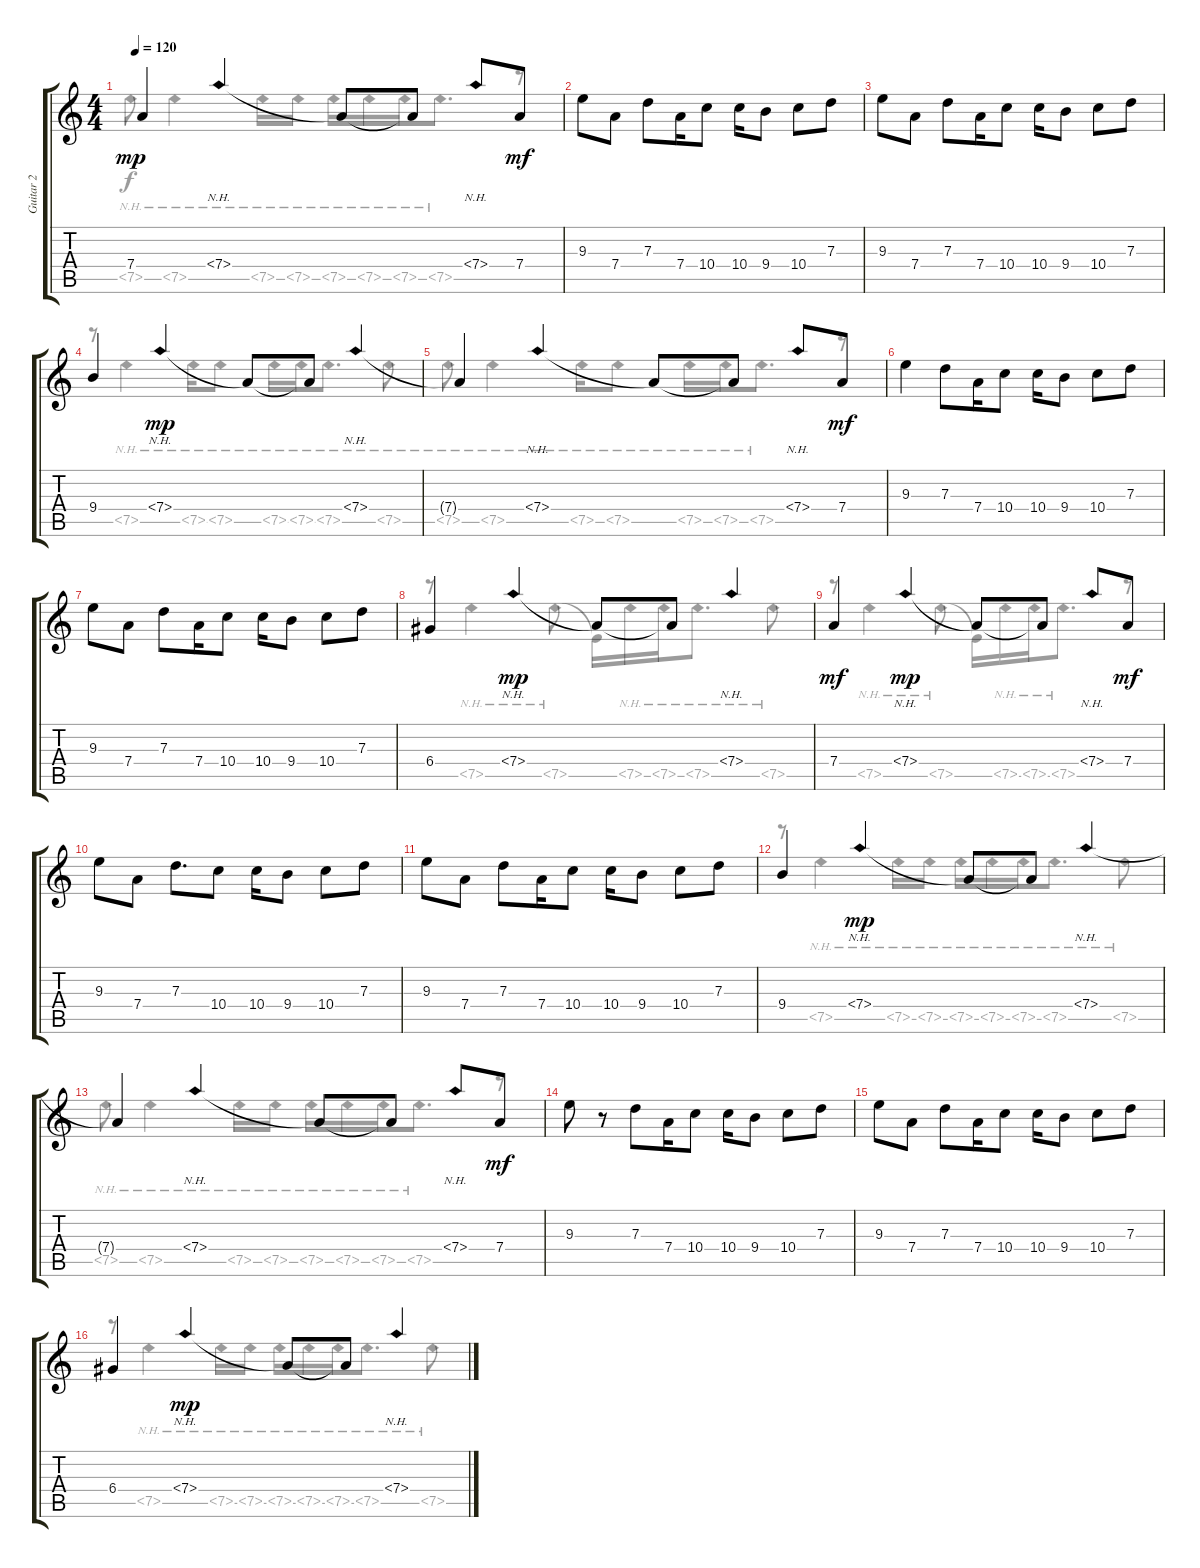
\track ("Guitar 2" "Guitar 2") {instrument electricguitarclean}
\staff {score tabs}
\tuning (E4 B3 G3 D3 A2 E2) {hide}
\voice
\ts (4 4)
\tempo 120
\clef g2
\ks c
7.4{t}.4{dy mp beam merge} 7.4{nh}.4 7.4{t}.8 7.4{t}.8 7.4{nh}.8 7.4.8{dy mf} |
9.3.8 7.4.8 7.3.8 7.4.16 10.4.8 10.4.16 9.4.8 10.4.8 7.3.8 |
9.3.8 7.4.8 7.3.8 7.4.16 10.4.8 10.4.16 9.4.8 10.4.8 7.3.8 |
9.4.4{beam merge} 7.4{nh}.4{dy mp} 7.4{t}.8 7.4{t}.8 7.4{nh}.4 |
7.4{t}.4{beam merge} 7.4{nh}.4 7.4{t}.8 7.4{t}.8 7.4{nh}.8 7.4.8{dy mf} |
9.3.4 7.3.8 7.4.16 10.4.8 10.4.16 9.4.8 10.4.8 7.3.8 |
9.3.8 7.4.8 7.3.8 7.4.16 10.4.8 10.4.16 9.4.8 10.4.8 7.3.8 |
6.4.4{beam merge} 7.4{nh}.4{dy mp} 7.4{t}.8 7.4{t}.8 7.4{nh}.4 |
7.4.4{dy mf beam merge} 7.4{nh}.4{dy mp} 7.4{t}.8 7.4{t}.8 7.4{nh}.8 7.4.8{dy mf} |
9.3.8 7.4.8 7.3.8{d} 10.4.8 10.4.16 9.4.8 10.4.8 7.3.8 |
9.3.8 7.4.8 7.3.8 7.4.16 10.4.8 10.4.16 9.4.8 10.4.8 7.3.8 |
9.4.4{beam merge} 7.4{nh}.4{dy mp} 7.4{t}.8 7.4{t}.8 7.4{nh}.4 |
7.4{t}.4{beam merge} 7.4{nh}.4 7.4{t}.8 7.4{t}.8 7.4{nh}.8 7.4.8{dy mf} |
9.3.8 r.8 7.3.8 7.4.16 10.4.8 10.4.16 9.4.8 10.4.8 7.3.8 |
9.3.8 7.4.8 7.3.8 7.4.16 10.4.8 10.4.16 9.4.8 10.4.8 7.3.8 |
6.4.4{beam merge} 7.4{nh}.4{dy mp} 7.4{t}.8 7.4{t}.8 7.4{nh}.4
\voice
\clef g2
\ottava regular
\simile none
\ks c
7.5{nh}.8{dy f} 7.5{nh}.4 7.5{nh}.16 7.5{nh}.16 7.5{nh}.16 7.5{nh}.16 7.5{nh}.16 7.5{nh}.8{d} r.8 |
|
|
r.8 7.5{nh}.4 7.5{nh}.16 7.5{nh}.8 7.5{nh}.16 7.5{nh}.16 7.5{nh}.8{d} 7.5{nh}.8 |
7.5{nh}.8 7.5{nh}.4 7.5{nh}.16 7.5{nh}.8 7.5{nh}.16 7.5{nh}.16 7.5{nh}.8{d} r.8 |
|
|
r.8 7.5{nh}.4 7.5{nh}.8 7.5{t}.16 7.5{nh}.16 7.5{nh}.16 7.5{nh}.8{d} 7.5{nh}.8 |
r.8 7.5{nh}.4 7.5{nh}.8 7.5{t}.16 7.5{nh}.16 7.5{nh}.16 7.5{nh}.8{d} r.8 |
|
|
r.8 7.5{nh}.4 7.5{nh}.16 7.5{nh}.16 7.5{nh}.16 7.5{nh}.16 7.5{nh}.16 7.5{nh}.8{d} 7.5{nh}.8 |
7.5{nh}.8 7.5{nh}.4 7.5{nh}.16 7.5{nh}.16 7.5{nh}.16 7.5{nh}.16 7.5{nh}.16 7.5{nh}.8{d} r.8 |
|
|
r.8 7.5{nh}.4 7.5{nh}.16 7.5{nh}.16 7.5{nh}.16 7.5{nh}.16 7.5{nh}.16 7.5{nh}.8{d} 7.5{nh}.8
